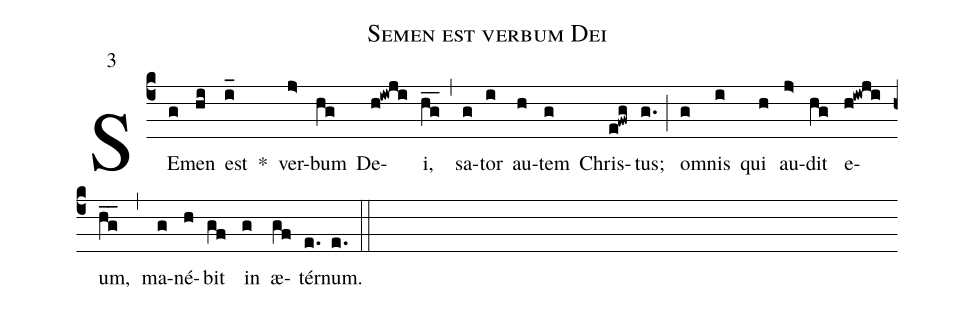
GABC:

name: Semen est verbum Dei;
mode: 3;
%%
(c4)
SE(g)men(hi) est(i_) *()
ver(j>)bum(hg) De(h!iwji)i,(hg__) (,)
sa(g)tor(i) au(h)tem(g) Chris(e!fwg)tus;(g.) (;)
om(g)nis(i) qui(h) au(j>)dit(hg) e(h!iwji)um,(hg__) (,)
ma(g)né(h)bit(gf) in(g) æ(gf)tér(e.)num.(e.) (::)
